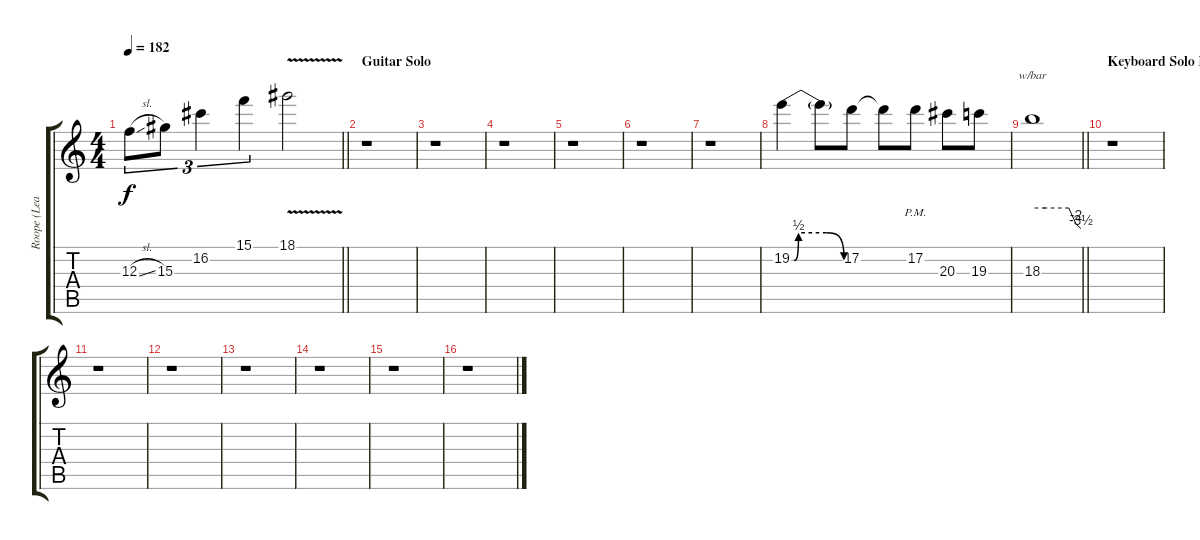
\track ("Roope (Lead Guitar)" "Roope (Lea") {instrument distortionguitar}
\staff {score tabs}
\tuning (D4 A3 F3 C3 G2 C2) {hide}
\ts (4 4)
\tempo 182
\clef g2
\barLineRight lightlight
\ks c
12.3{sl}.8{tu (3 2) dy f} 15.3.8{tu (3 2)} 16.2.4{tu (3 2)} 15.1.4{tu (3 2)} 18.1{v}.2 |
\section ("" "Guitar Solo")
r.1 |
r.1 |
r.1 |
r.1 |
r.1 |
r.1 |
19.2{be (custom 0 0 3 0 8 2 40 2 60 0)}.4 19.2{t}.8 17.2.8 17.2{t}.8 17.2{pm}.8 20.3.8 19.3.8 |
\barLineRight lightlight
18.3.1{tbe (custom default 0 0 16 0 45 0 54 -8 60 -14)} |
\section ("" "Keyboard Solo II")
r.1 |
r.1 |
r.1 |
r.1 |
r.1 |
r.1 |
r.1
